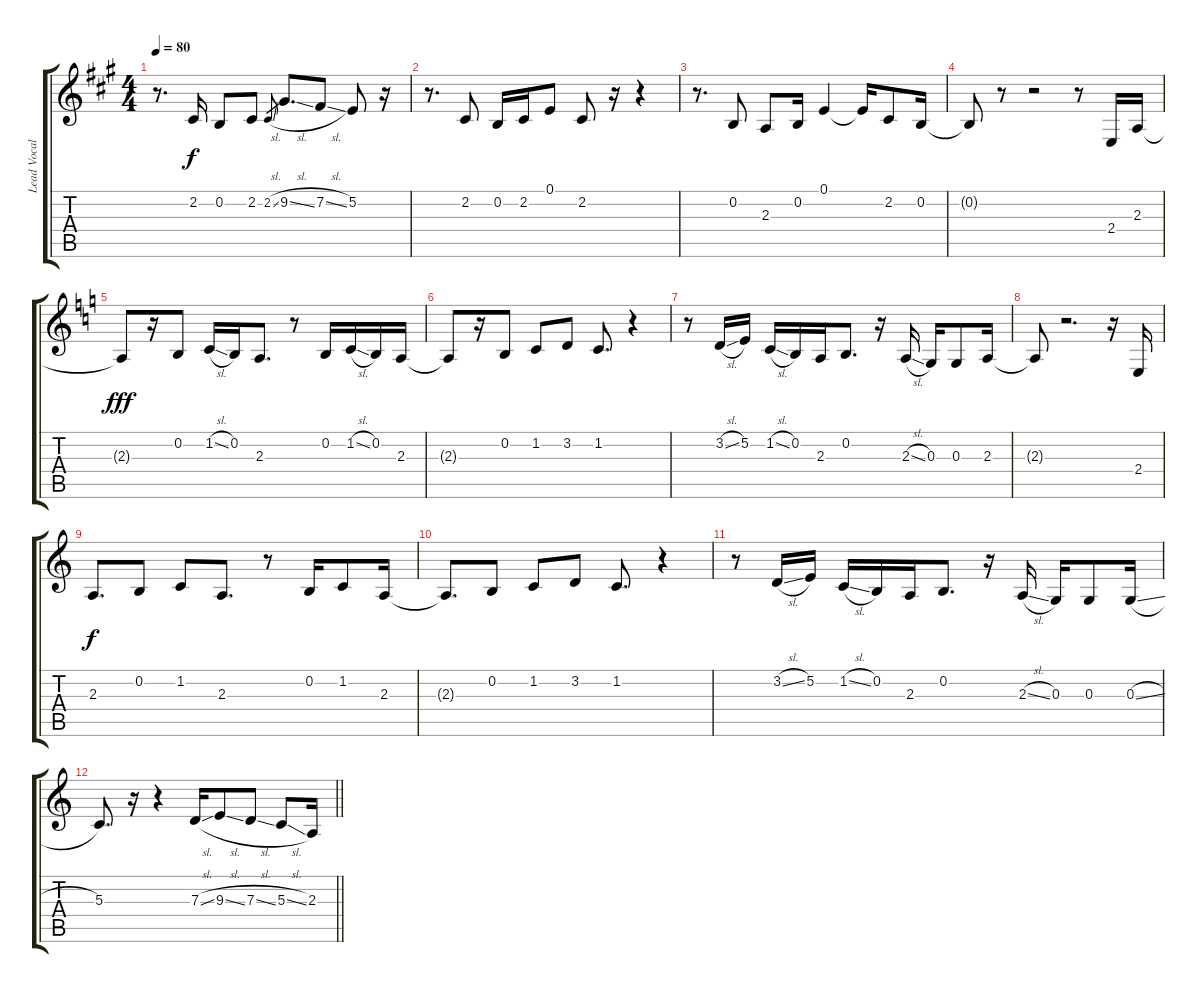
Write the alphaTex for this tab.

\track ("Lead Vocal" "Lead Vocal") {instrument stringensemble1}
\staff {score tabs}
\tuning (E4 B3 G3 D3 A2 E2) {hide}
\ts (4 4)
\tempo 80
\clef g2
\ks a
r.8{d dy f} 2.2.16 0.2.8 2.2.8 2.2{sl}.8{gr} 9.2{sl}.8{d} 7.2{sl}.8 5.2.8 r.16 |
r.8{d} 2.2.8 0.2.16 2.2.16 0.1.8 2.2.8 r.16 r.4 |
r.8{d} 0.2.8 2.3.8 0.2.16 0.1.4 0.1{t}.16 2.2.8 0.2.16 |
0.2{t}.8 r.8 r.2 r.8 2.4.16 2.3.16 |
\ks c
2.3{t}.8{dy fff} r.16 0.2.8 1.2{sl}.16 0.2.16 2.3.8{d} r.8 0.2.16 1.2{sl}.16 0.2.16 2.3.16 |
2.3{t}.8 r.16 0.2.8 1.2.8 3.2.8 1.2.8{d} r.4 |
r.8 3.2{sl}.16 5.2.16 1.2{sl}.16 0.2.16 2.3.16 0.2.8{d} r.16 2.3{sl}.16 0.3.16 0.3.8 2.3.16 |
2.3{t}.8 r.2{d} r.16 2.4.16 |
2.3.8{d dy f} 0.2.8 1.2.8 2.3.8{d} r.8 0.2.16 1.2.8 2.3.16 |
2.3{t}.8{d} 0.2.8 1.2.8 3.2.8 1.2.8{d} r.4 |
r.8 3.2{sl}.16 5.2.16 1.2{sl}.16 0.2.16 2.3.16 0.2.8{d} r.16 2.3{sl}.16 0.3.16 0.3.8 0.3{sl}.16 |
\barLineRight lightlight
5.3.8{d} r.16 r.4 7.3{sl}.16 9.3{sl}.8 7.3{sl}.8 5.3{sl}.8 2.3.16
